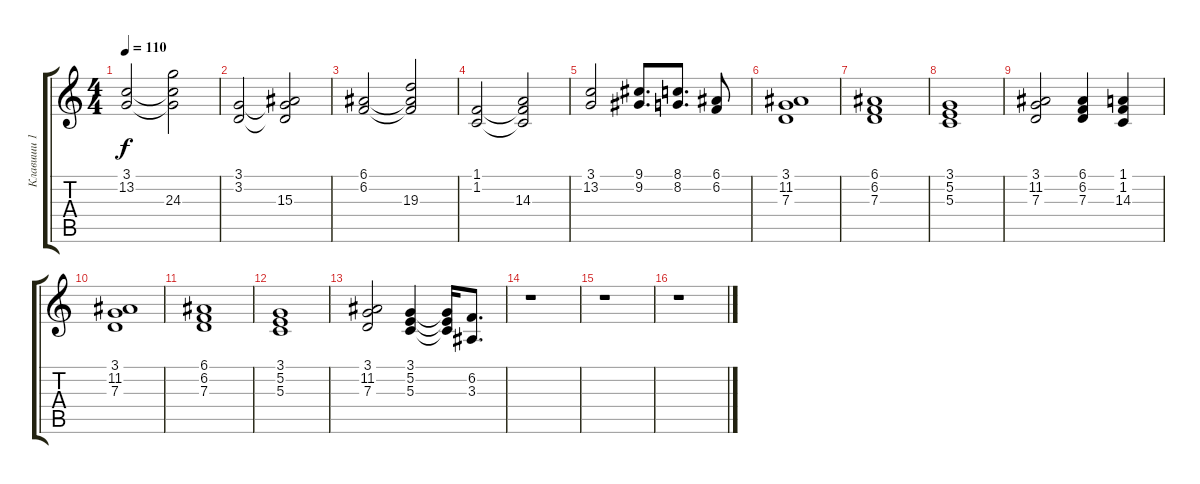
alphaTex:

\track ("Клавиши 1" "Клавиши 1") {instrument choiraahs}
\staff {score tabs}
\tuning (E4 B3 G3 D3 A2 E2) {hide}
\ts (4 4)
\tempo 110
\clef g2
\ks c
(3.1 13.2).2{dy f} (3.1{t} 13.2{t} 24.3).2 |
(3.1 3.2).2 (3.1{t} 3.2{t} 15.3).2 |
(6.1 6.2).2 (6.1{t} 6.2{t} 19.3).2 |
(1.1 1.2).2 (1.1{t} 1.2{t} 14.3).2 |
(3.1 13.2).2 (9.1 9.2).8{d} (8.1 8.2).8{d} (6.1 6.2).8 |
(3.1 11.2 7.3).1 |
(6.1 6.2 7.3).1 |
(3.1 5.2 5.3).1 |
(3.1 11.2 7.3).2 (6.1 6.2 7.3).4 (1.1 1.2 14.3).4 |
(3.1 11.2 7.3).1 |
(6.1 6.2 7.3).1 |
(3.1 5.2 5.3).1 |
(3.1 11.2 7.3).2 (3.1 5.2 5.3).4 (3.1{t} 5.2{t} 5.3{t}).16 (6.2 3.3).8{d} |
r.1 |
r.1 |
r.1
